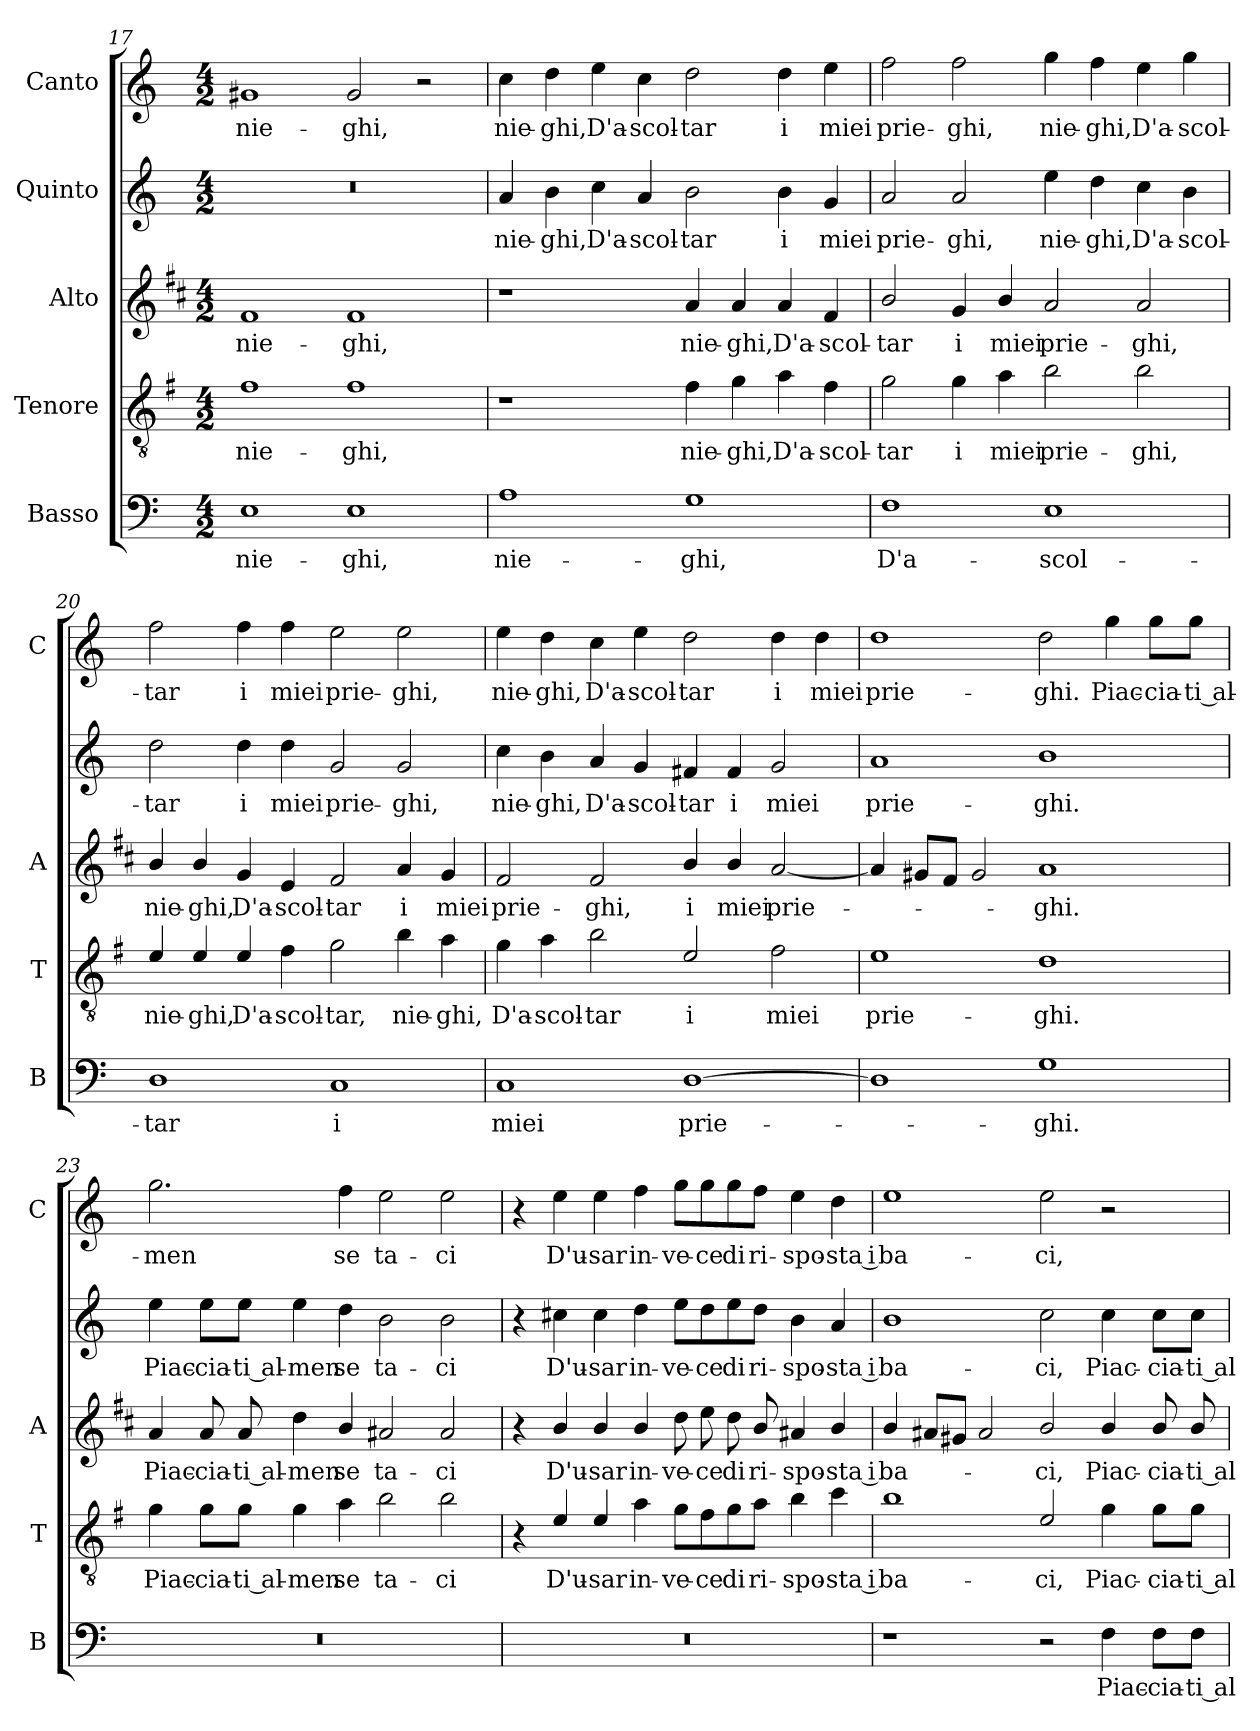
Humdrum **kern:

**kern	**text	**kern	**text	**kern	**text	**kern	**text	**kern	**text
*part5	*part5	*part4	*part4	*part3	*part3	*part2	*part2	*part1	*part1
*staff5	*staff5	*staff4	*staff4	*staff3	*staff3	*staff2	*staff2	*staff1	*staff1
*I"Basso	*	*I"Tenore	*	*I"Alto	*	*I"Quinto	*	*I"Canto	*
*I'B	*	*I'T	*	*I'A	*	*	*	*I'C	*
*clefF4	*	*clefGv2	*	*clefG2	*	*clefG2	*	*clefG2	*
*	*	*ITrd4c7	*	*ITrd1c2	*	*	*	*	*
*k[]	*	*k[]	*	*k[]	*	*k[]	*	*k[]	*
*C:	*	*C:	*	*C:	*	*C:	*	*C:	*
*M4/2	*	*M4/2	*	*M4/2	*	*M4/2	*	*M4/2	*
=17	=17	=17	=17	=17	=17	=17	=17	=17	=17
!	!LO:LY:b	!	!LO:LY:b	!	!LO:LY:b	!	!	!	!LO:LY:b
1E	nie-	1B	nie-	1e	nie-	0r	.	1g#X	nie-
!	!LO:LY:b	!	!LO:LY:b	!	!LO:LY:b	!	!	!	!LO:LY:b
1E	-ghi,	1B	-ghi,	1e	-ghi,	.	.	2g#/	-ghi,
.	.	.	.	.	.	.	.	2r	.
=18	=18	=18	=18	=18	=18	=18	=18	=18	=18
!	!LO:LY:b	!	!	!	!	!	!LO:LY:b	!	!LO:LY:b
1A	nie-	1r	.	1r	.	4a/	nie-	4cc\	nie-
!	!	!	!	!	!	!	!LO:LY:b	!	!LO:LY:b
.	.	.	.	.	.	4b\	-ghi,	4dd\	-ghi,
!	!	!	!	!	!	!	!LO:LY:b	!	!LO:LY:b
.	.	.	.	.	.	4cc\	D'a-	4ee\	D'a-
!	!	!	!	!	!	!	!LO:LY:b	!	!LO:LY:b
.	.	.	.	.	.	4a/	-scol-	4cc\	-scol-
!	!LO:LY:b	!	!LO:LY:b	!	!LO:LY:b	!	!LO:LY:b	!	!LO:LY:b
1G	-ghi,	4B\	nie-	4g/	nie-	2b\	-tar	2dd\	-tar
!	!	!	!LO:LY:b	!	!LO:LY:b	!	!	!	!
.	.	4c\	-ghi,	4g/	-ghi,	.	.	.	.
!	!	!	!LO:LY:b	!	!LO:LY:b	!	!LO:LY:b	!	!LO:LY:b
.	.	4d\	D'a-	4g/	D'a-	4b\	i	4dd\	i
!	!	!	!LO:LY:b	!	!LO:LY:b	!	!LO:LY:b	!	!LO:LY:b
.	.	4B\	-scol-	4e/	-scol-	4g/	miei	4ee\	miei
=19	=19	=19	=19	=19	=19	=19	=19	=19	=19
!	!LO:LY:b	!	!LO:LY:b	!	!LO:LY:b	!	!LO:LY:b	!	!LO:LY:b
1F	D'a-	2c\	-tar	2a/	-tar	2a/	prie-	2ff\	prie-
!	!	!	!LO:LY:b	!	!LO:LY:b	!	!LO:LY:b	!	!LO:LY:b
.	.	4c\	i	4f/	i	2a/	-ghi,	2ff\	-ghi,
!	!	!	!LO:LY:b	!	!LO:LY:b	!	!	!	!
.	.	4d\	miei	4a/	miei	.	.	.	.
!	!LO:LY:b	!	!LO:LY:b	!	!LO:LY:b	!	!LO:LY:b	!	!LO:LY:b
1E	-scol-	2e\	prie-	2g/	prie-	4ee\	nie-	4gg\	nie-
!	!	!	!	!	!	!	!LO:LY:b	!	!LO:LY:b
.	.	.	.	.	.	4dd\	-ghi,	4ff\	-ghi,
!	!	!	!LO:LY:b	!	!LO:LY:b	!	!LO:LY:b	!	!LO:LY:b
.	.	2e\	-ghi,	2g/	-ghi,	4cc\	D'a-	4ee\	D'a-
!	!	!	!	!	!	!	!LO:LY:b	!	!LO:LY:b
.	.	.	.	.	.	4b\	-scol-	4gg\	-scol-
!!LO:LB:g=z
=20	=20	=20	=20	=20	=20	=20	=20	=20	=20
!	!LO:LY:b	!	!LO:LY:b	!	!LO:LY:b	!	!LO:LY:b	!	!LO:LY:b
1D	-tar	4A/	nie-	4a/	nie-	2dd\	-tar	2ff\	-tar
!	!	!	!LO:LY:b	!	!LO:LY:b	!	!	!	!
.	.	4A/	-ghi,	4a/	-ghi,	.	.	.	.
!	!	!	!LO:LY:b	!	!LO:LY:b	!	!LO:LY:b	!	!LO:LY:b
.	.	4A/	D'a-	4f/	D'a-	4dd\	i	4ff\	i
!	!	!	!LO:LY:b	!	!LO:LY:b	!	!LO:LY:b	!	!LO:LY:b
.	.	4B\	-scol-	4d/	-scol-	4dd\	miei	4ff\	miei
!	!LO:LY:b	!	!LO:LY:b	!	!LO:LY:b	!	!LO:LY:b	!	!LO:LY:b
1C	i	2c\	-tar,	2e/	-tar	2g/	prie-	2ee\	prie-
!	!	!	!LO:LY:b	!	!LO:LY:b	!	!LO:LY:b	!	!LO:LY:b
.	.	4e\	nie-	4g/	i	2g/	-ghi,	2ee\	-ghi,
!	!	!	!LO:LY:b	!	!LO:LY:b	!	!	!	!
.	.	4d\	-ghi,	4f/	miei	.	.	.	.
=21	=21	=21	=21	=21	=21	=21	=21	=21	=21
!	!LO:LY:b	!	!LO:LY:b	!	!LO:LY:b	!	!LO:LY:b	!	!LO:LY:b
1C	miei	4c\	D'a-	2e/	prie-	4cc\	nie-	4ee\	nie-
!	!	!	!LO:LY:b	!	!	!	!LO:LY:b	!	!LO:LY:b
.	.	4d\	-scol-	.	.	4b\	-ghi,	4dd\	-ghi,
!	!	!	!LO:LY:b	!	!LO:LY:b	!	!LO:LY:b	!	!LO:LY:b
.	.	2e\	-tar	2e/	-ghi,	4a/	D'a-	4cc\	D'a-
!	!	!	!	!	!	!	!LO:LY:b	!	!LO:LY:b
.	.	.	.	.	.	4g/	-scol-	4ee\	-scol-
!	!LO:LY:b	!	!LO:LY:b	!	!LO:LY:b	!	!LO:LY:b	!	!LO:LY:b
[1D	prie-	2A/	i	4a/	i	4f#X/	-tar	2dd\	-tar
!	!	!	!	!	!LO:LY:b	!	!LO:LY:b	!	!
.	.	.	.	4a/	miei	4f#/	i	.	.
!	!	!	!LO:LY:b	!	!LO:LY:b	!	!LO:LY:b	!	!LO:LY:b
.	.	2B\	miei	[2g/	prie-	2g/	miei	4dd\	i
!	!	!	!	!	!	!	!	!	!LO:LY:b
.	.	.	.	.	.	.	.	4dd\	miei
=22	=22	=22	=22	=22	=22	=22	=22	=22	=22
!	!	!	!LO:LY:b	!	!	!	!LO:LY:b	!	!LO:LY:b
1D]	.	1A	prie-	4g/]	.	1a	prie-	1dd	prie-
.	.	.	.	8f#X/L	.	.	.	.	.
.	.	.	.	8e/J	.	.	.	.	.
.	.	.	.	2f#/	.	.	.	.	.
!	!LO:LY:b	!	!LO:LY:b	!	!LO:LY:b	!	!LO:LY:b	!	!LO:LY:b
1G	-ghi.	1G	-ghi.	1g	-ghi.	1b	-ghi.	2dd\	-ghi.
!	!	!	!	!	!	!	!	!	!LO:LY:b
.	.	.	.	.	.	.	.	4gg\	Piac-
!	!	!	!	!	!	!	!	!	!LO:LY:b
.	.	.	.	.	.	.	.	8gg\L	-cia-
!	!	!	!	!	!	!	!	!	!LO:LY:b
.	.	.	.	.	.	.	.	8gg\J	-ti al-
!!LO:PB:g=z
=23	=23	=23	=23	=23	=23	=23	=23	=23	=23
!	!	!	!LO:LY:b	!	!LO:LY:b	!	!LO:LY:b	!	!LO:LY:b
0r	.	4c\	Piac-	4g/	Piac-	4ee\	Piac-	2.gg\	-men
!	!	!	!LO:LY:b	!	!LO:LY:b	!	!LO:LY:b	!	!
.	.	8c\L	-cia-	8g/	-cia-	8ee\L	-cia-	.	.
!	!	!	!LO:LY:b	!	!LO:LY:b	!	!LO:LY:b	!	!
.	.	8c\J	-ti al-	8g/	-ti al-	8ee\J	-ti al-	.	.
!	!	!	!LO:LY:b	!	!LO:LY:b	!	!LO:LY:b	!	!
.	.	4c\	-men	4cc\	-men	4ee\	-men	.	.
!	!	!	!LO:LY:b	!	!LO:LY:b	!	!LO:LY:b	!	!LO:LY:b
.	.	4d\	se	4a/	se	4dd\	se	4ff\	se
!	!	!	!LO:LY:b	!	!LO:LY:b	!	!LO:LY:b	!	!LO:LY:b
.	.	2e\	ta-	2g#X/	ta-	2b\	ta-	2ee\	ta-
!	!	!	!LO:LY:b	!	!LO:LY:b	!	!LO:LY:b	!	!LO:LY:b
.	.	2e\	-ci	2g#/	-ci	2b\	-ci	2ee\	-ci
=24	=24	=24	=24	=24	=24	=24	=24	=24	=24
0r	.	4r	.	4r	.	4r	.	4r	.
!	!	!	!LO:LY:b	!	!LO:LY:b	!	!LO:LY:b	!	!LO:LY:b
.	.	4A/	D'u-	4a/	D'u-	4cc#X\	D'u-	4ee\	D'u-
!	!	!	!LO:LY:b	!	!LO:LY:b	!	!LO:LY:b	!	!LO:LY:b
.	.	4A/	-sar	4a/	-sar	4cc#\	-sar	4ee\	-sar
!	!	!	!LO:LY:b	!	!LO:LY:b	!	!LO:LY:b	!	!LO:LY:b
.	.	4d\	in-	4a/	in-	4dd\	in-	4ff\	in-
!	!	!	!LO:LY:b	!	!LO:LY:b	!	!LO:LY:b	!	!LO:LY:b
.	.	8c\L	-ve-	8cc\	-ve-	8ee\L	-ve-	8gg\L	-ve-
!	!	!	!LO:LY:b	!	!LO:LY:b	!	!LO:LY:b	!	!LO:LY:b
.	.	8B\	-ce	8dd\	-ce	8dd\	-ce	8gg\	-ce
!	!	!	!LO:LY:b	!	!LO:LY:b	!	!LO:LY:b	!	!LO:LY:b
.	.	8c\	di	8cc\	di	8ee\	di	8gg\	di
!	!	!	!LO:LY:b	!	!LO:LY:b	!	!LO:LY:b	!	!LO:LY:b
.	.	8d\J	ri-	8a/	ri-	8dd\J	ri-	8ff\J	ri-
!	!	!	!LO:LY:b	!	!LO:LY:b	!	!LO:LY:b	!	!LO:LY:b
.	.	4e\	-spo-	4g#X/	-spo-	4b\	-spo-	4ee\	-spo-
!	!	!	!LO:LY:b	!	!LO:LY:b	!	!LO:LY:b	!	!LO:LY:b
.	.	4f\	-sta i	4a/	-sta i	4a/	-sta i	4dd\	-sta i
=25	=25	=25	=25	=25	=25	=25	=25	=25	=25
!	!	!	!LO:LY:b	!	!LO:LY:b	!	!LO:LY:b	!	!LO:LY:b
1r	.	1e	ba-	4a/	ba-	1b	ba-	1ee	ba-
.	.	.	.	8g#X/L	.	.	.	.	.
.	.	.	.	8f#X/J	.	.	.	.	.
.	.	.	.	2g#/	.	.	.	.	.
!	!	!	!LO:LY:b	!	!LO:LY:b	!	!LO:LY:b	!	!LO:LY:b
2r	.	2A/	-ci,	2a/	-ci,	2cc\	-ci,	2ee\	-ci,
!	!LO:LY:b	!	!LO:LY:b	!	!LO:LY:b	!	!LO:LY:b	!	!
4F\	Piac-	4c\	Piac-	4a/	Piac-	4cc\	Piac-	2r	.
!	!LO:LY:b	!	!LO:LY:b	!	!LO:LY:b	!	!LO:LY:b	!	!
8F\L	-cia-	8c\L	-cia-	8a/	-cia-	8cc\L	-cia-	.	.
!	!LO:LY:b	!	!LO:LY:b	!	!LO:LY:b	!	!LO:LY:b	!	!
8F\J	-ti al-	8c\J	-ti al-	8a/	-ti al-	8cc\J	-ti al-	.	.
=	=	=	=	=	=	=	=	=	=
*-	*-	*-	*-	*-	*-	*-	*-	*-	*-
